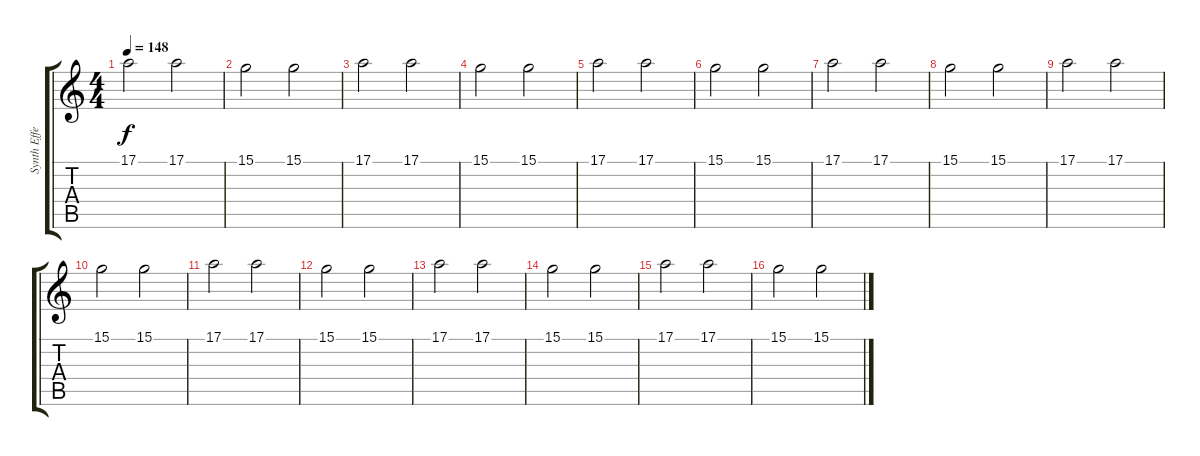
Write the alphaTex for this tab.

\track ("Synth Effect" "Synth Effe") {instrument synthvoice}
\staff {score tabs}
\tuning (E4 B3 G3 D3 A2 E2) {hide}
\ts (4 4)
\tempo 148
\clef g2
\ks c
17.1.2{dy f} 17.1.2 |
15.1.2 15.1.2 |
17.1.2 17.1.2 |
15.1.2 15.1.2 |
17.1.2 17.1.2 |
15.1.2 15.1.2 |
17.1.2 17.1.2 |
15.1.2 15.1.2 |
17.1.2 17.1.2 |
15.1.2 15.1.2 |
17.1.2 17.1.2 |
15.1.2 15.1.2 |
17.1.2 17.1.2 |
15.1.2 15.1.2 |
17.1.2 17.1.2 |
15.1.2 15.1.2
